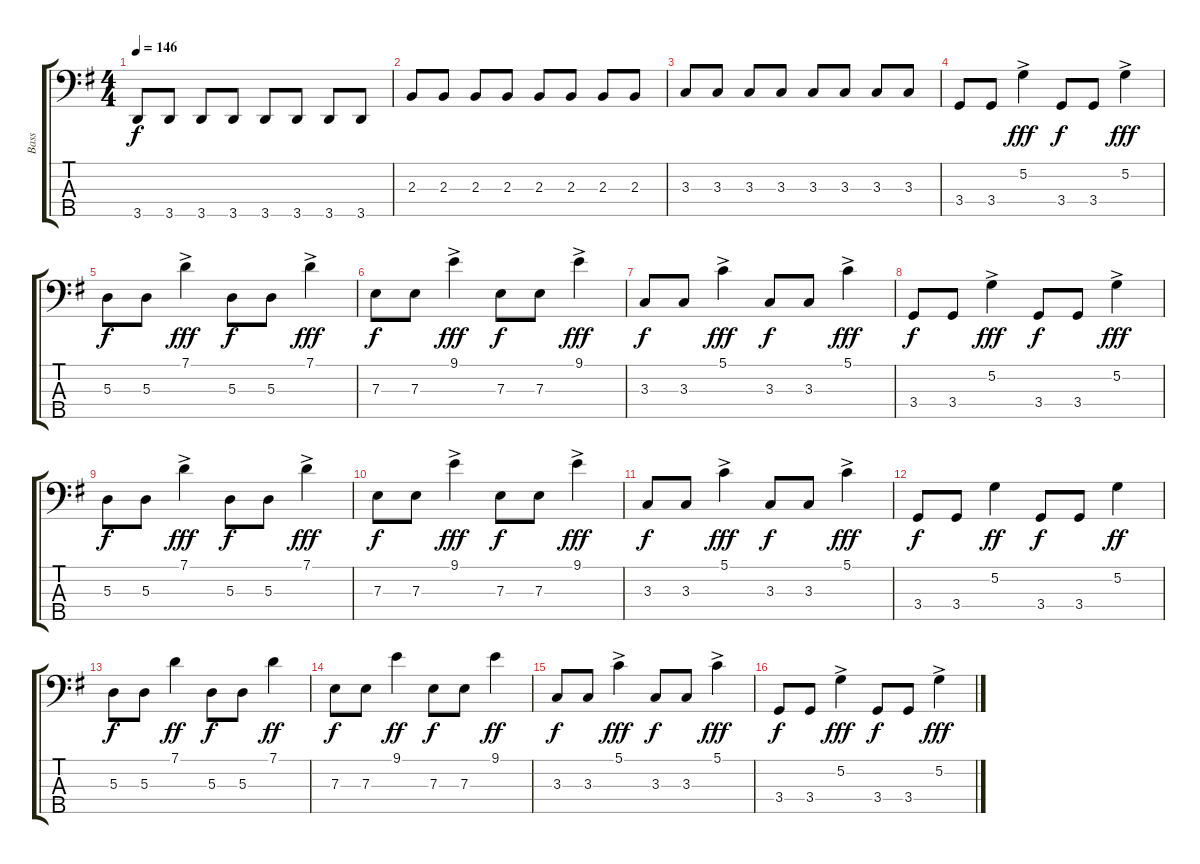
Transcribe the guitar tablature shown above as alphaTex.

\track ("Bass" "Bass") {instrument electricbassfinger}
\staff {score tabs}
\tuning (G2 D2 A1 E1 B0) {hide}
\ts (4 4)
\tempo 146
\clef f4
\ks g
3.5.8{dy f} 3.5.8 3.5.8 3.5.8 3.5.8 3.5.8 3.5.8 3.5.8 |
2.3.8 2.3.8 2.3.8 2.3.8 2.3.8 2.3.8 2.3.8 2.3.8 |
3.3.8 3.3.8 3.3.8 3.3.8 3.3.8 3.3.8 3.3.8 3.3.8 |
3.4.8 3.4.8 5.2{ac}.4{dy fff} 3.4.8{dy f} 3.4.8 5.2{ac}.4{dy fff} |
5.3.8{dy f} 5.3.8 7.1{ac}.4{dy fff} 5.3.8{dy f} 5.3.8 7.1{ac}.4{dy fff} |
7.3.8{dy f} 7.3.8 9.1{ac}.4{dy fff} 7.3.8{dy f} 7.3.8 9.1{ac}.4{dy fff} |
3.3.8{dy f} 3.3.8 5.1{ac}.4{dy fff} 3.3.8{dy f} 3.3.8 5.1{ac}.4{dy fff} |
3.4.8{dy f} 3.4.8 5.2{ac}.4{dy fff} 3.4.8{dy f} 3.4.8 5.2{ac}.4{dy fff} |
5.3.8{dy f} 5.3.8 7.1{ac}.4{dy fff} 5.3.8{dy f} 5.3.8 7.1{ac}.4{dy fff} |
7.3.8{dy f} 7.3.8 9.1{ac}.4{dy fff} 7.3.8{dy f} 7.3.8 9.1{ac}.4{dy fff} |
3.3.8{dy f} 3.3.8 5.1{ac}.4{dy fff} 3.3.8{dy f} 3.3.8 5.1{ac}.4{dy fff} |
3.4.8{dy f} 3.4.8 5.2.4{dy ff} 3.4.8{dy f} 3.4.8 5.2.4{dy ff} |
5.3.8{dy f} 5.3.8 7.1.4{dy ff} 5.3.8{dy f} 5.3.8 7.1.4{dy ff} |
7.3.8{dy f} 7.3.8 9.1.4{dy ff} 7.3.8{dy f} 7.3.8 9.1.4{dy ff} |
3.3.8{dy f} 3.3.8 5.1{ac}.4{dy fff} 3.3.8{dy f} 3.3.8 5.1{ac}.4{dy fff} |
3.4.8{dy f} 3.4.8 5.2{ac}.4{dy fff} 3.4.8{dy f} 3.4.8 5.2{ac}.4{dy fff}
